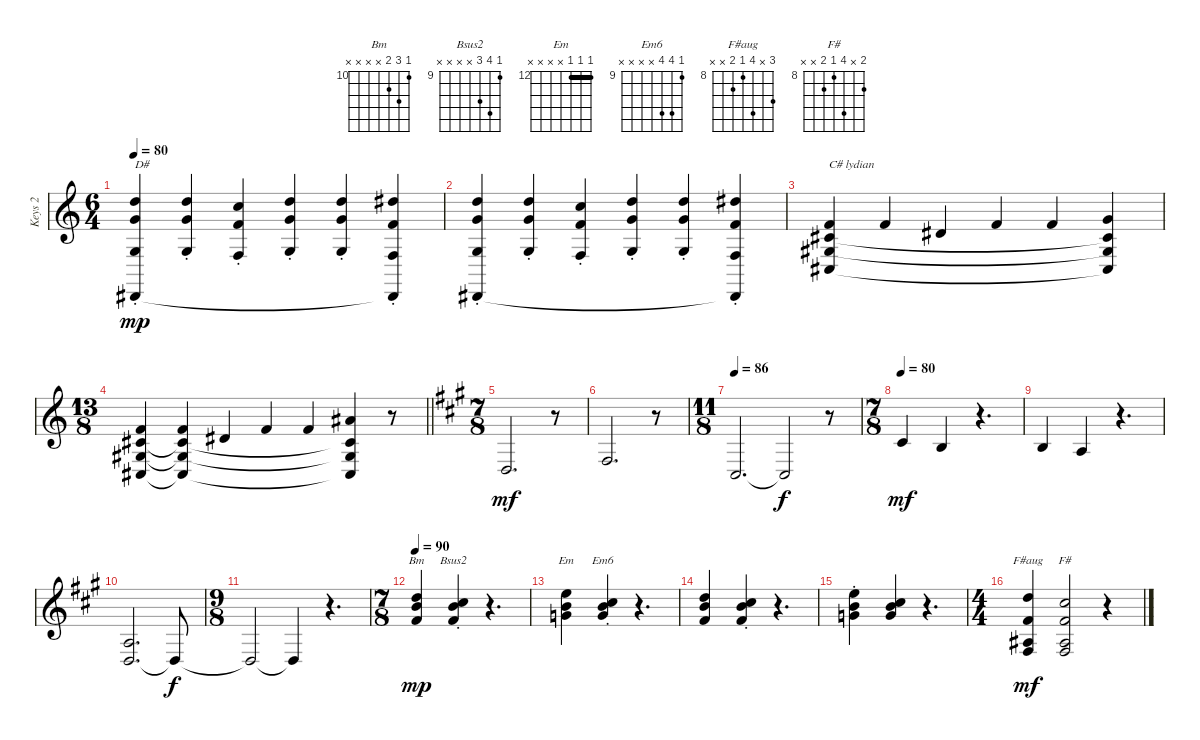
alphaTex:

\track ("Keys 2" "Keys 2") {instrument stringensemble2}
\staff {score}
\tuning (E4 B3 G3 D3 A2 E2 B1) {hide}
\chord ("Bm" 10 12 11 x x x x) {firstfret 10}
\chord ("Bsus2" 9 12 11 x x x x) {firstfret 9}
\chord ("Em" 12 12 12 x x x x) {firstfret 12 barre 12}
\chord ("Em6" 9 12 12 x x x x) {firstfret 9}
\chord ("F#aug" 10 x 11 8 9 x x) {firstfret 8}
\chord ("F#" 9 x 11 8 9 x x) {firstfret 8}
\ts (6 4)
\tempo 80
\clef g2
\ks aminor
(10.1{st} 8.2{st} 5.4 4.7).4{txt "D#" dy mp} (10.1{st} 8.2{st} 5.4).4 (8.1{st} 6.2{st} 3.4).4 (10.1{st} 8.2{st} 5.4).4 (10.1{st} 8.2{st} 5.4).4 (11.1{st} 6.2{st} 3.4 4.7{t}).4 |
(10.1{st} 8.2{st} 5.4 4.7).4 (10.1{st} 8.2{st} 5.4).4 (8.1{st} 6.2{st} 3.4).4 (10.1{st} 8.2{st} 5.4).4 (10.1{st} 8.2{st} 5.4).4 (11.1{st} 6.2{st} 3.4 4.7{t}).4 |
(6.2 6.3 6.4 4.5).4{txt "C# lydian"} 6.2.4 4.2.4 6.2.4 6.2.4 (8.2 6.3{t} 6.4{t} 4.5{t}).4 |
\ts (13 8)
\barLineRight lightlight
(6.2 6.3 6.4 4.5).4 (6.2 6.3{t} 6.4{t} 4.5{t}).4 4.2.4 6.2.4 6.2.4 (6.1 6.3{t} 6.4{t} 4.5{t}).4 r.8 |
\ts (7 8)
\section ("" "")
\ks f#minor
0.4.2{d dy mf} r.8 |
4.4.2{d} r.8 |
\ts (11 8)
\tempo 86
4.5.2{d} 4.5{t}.2{dy f} r.8 |
\ts (7 8)
\tempo 80
11.4.4{dy mf} 9.4.4 r.4{d} |
9.4.4 7.4.4 r.4{d} |
(2.3 0.4).2{d} 0.4{t}.8{dy f} |
\ts (9 8)
0.4{t}.2 0.4{t}.4 r.4{d} |
\ts (7 8)
\tempo 90
(10.1 12.2 11.3).4{ch "Bm" dy mp} (9.1{st} 12.2{st} 11.3{st}).4{ch "Bsus2"} r.4{d} |
(12.1 12.2 12.3).4{ch "Em"} (9.1{st} 12.2{st} 12.3{st}).4{ch "Em6"} r.4{d} |
(10.1 12.2 11.3).4 (9.1{st} 12.2{st} 11.3{st}).4 r.4{d} |
(12.1 12.2{st} 12.3).4 (9.1 12.2 12.3).4 r.4{d} |
\ts (4 4)
(10.1 11.3 8.4 9.5).4{ch "F#aug" dy mf} (9.1 11.3 8.4 9.5).2{ch "F#"} r.4
